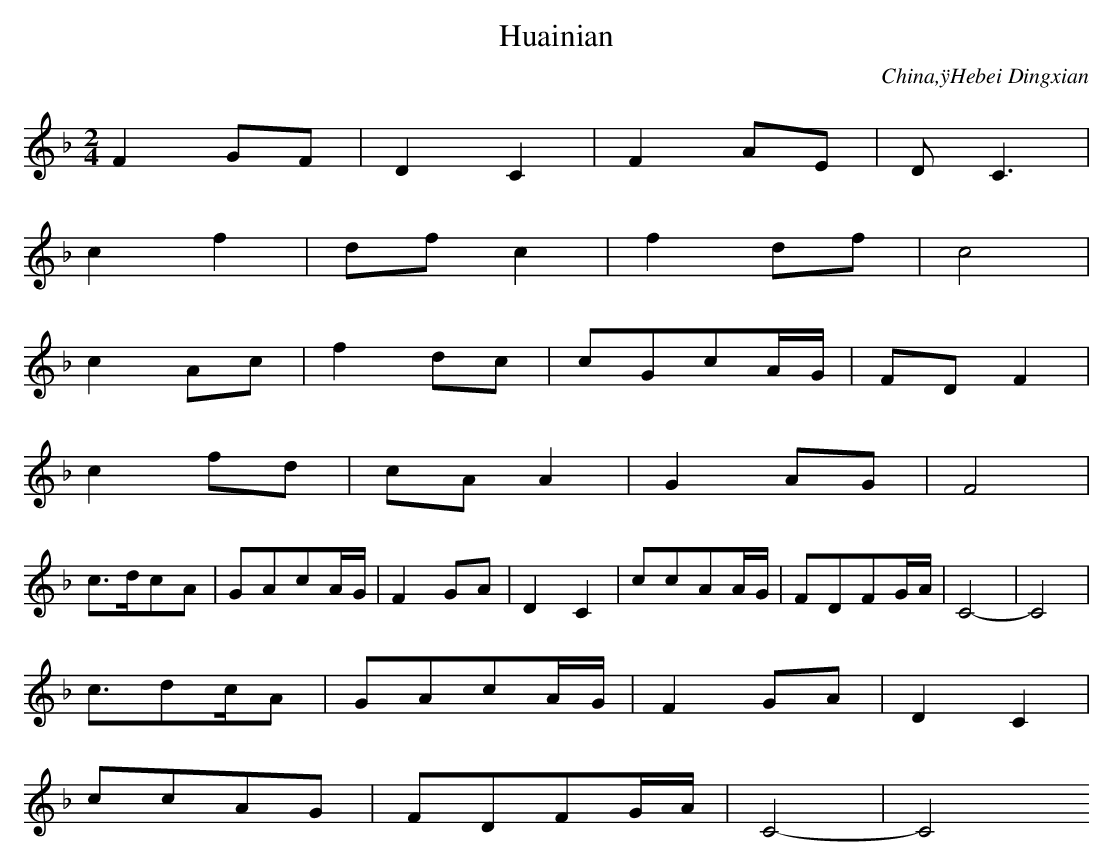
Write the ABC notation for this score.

X:1
T: Huainian
O: China,ÿHebei Dingxian
M: 2/4
L: 1/16
K: F
F4G2F2 | D4C4 | F4A2E2 | D2C6 |
c4f4 | d2f2c4 | f4d2f2 | c8 |
c4A2c2 | f4d2c2 | c2G2c2AG | F2D2F4 |
c4f2d2 | c2A2A4 | G4A2G2 | F8 |
c3dc2A2 | G2A2c2AG | F4G2A2 | D4C4 | c2c2A2AG | F2D2F2GA | C8- | C8 |
c3d2cA2 | G2A2c2AG | F4G2A2 | D4C4 |
c2c2A2G2 | F2D2F2GA | C8- | C8
